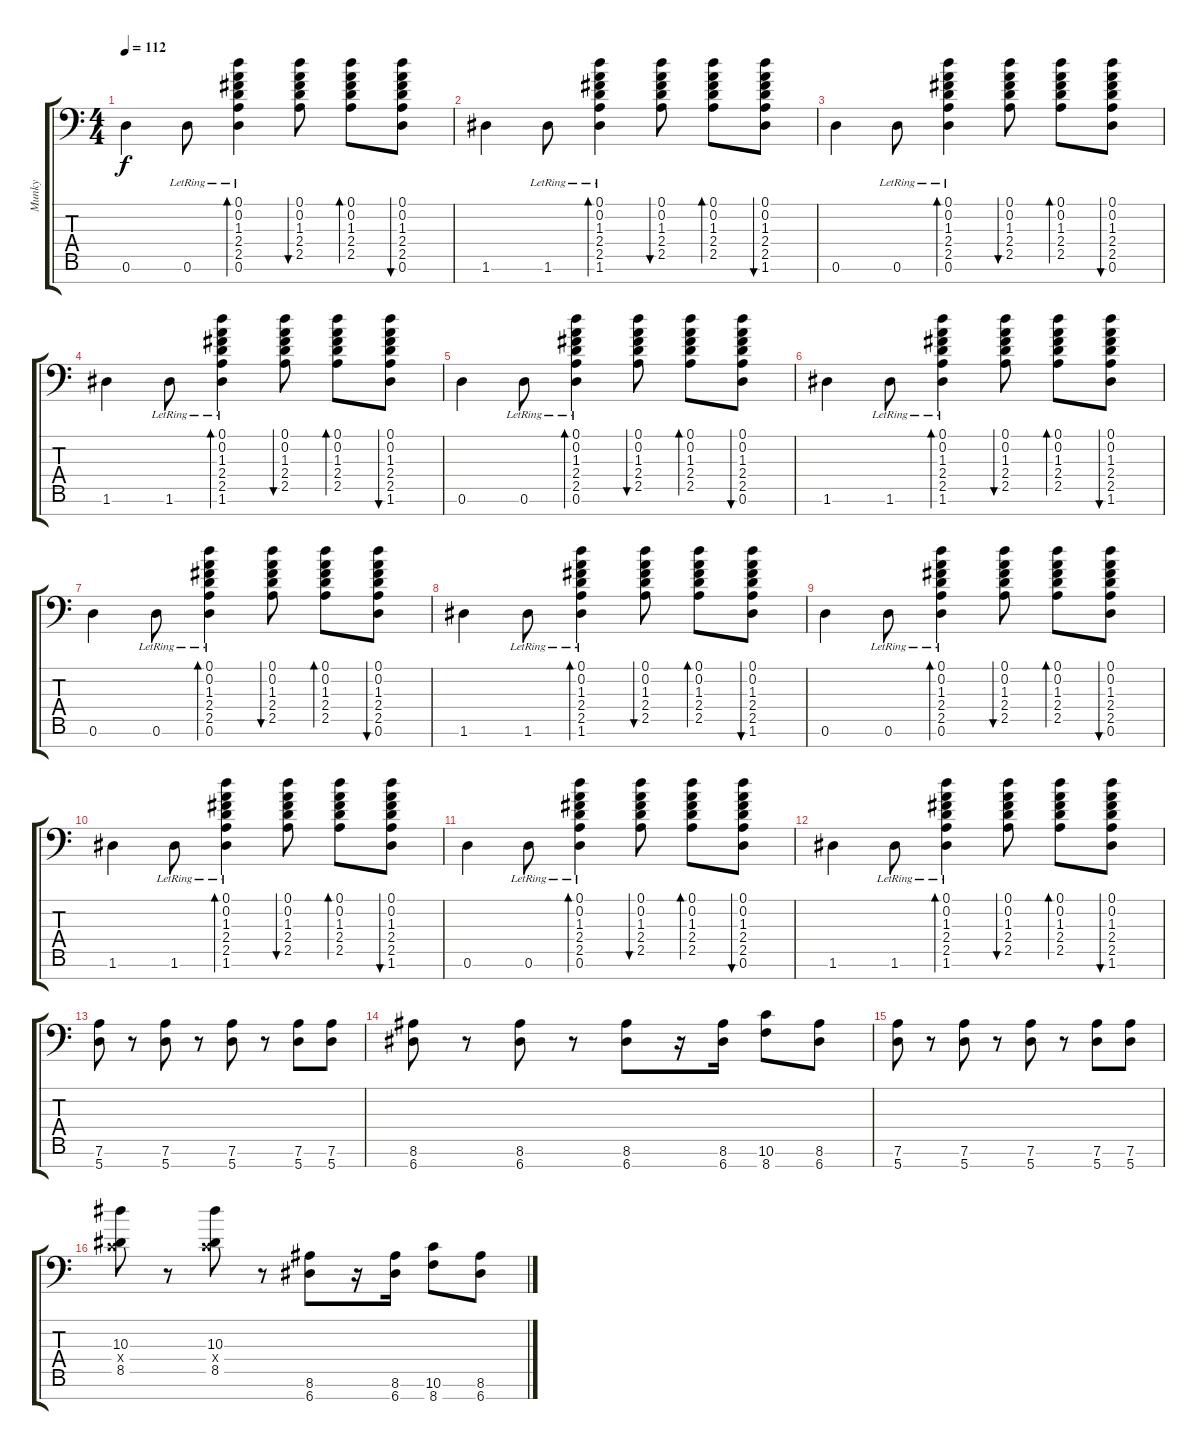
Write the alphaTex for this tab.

\track ("Munky" "Munky") {instrument distortionguitar}
\staff {score tabs}
\tuning (D4 A3 F3 C3 G2 D2 A1) {hide}
\ts (4 4)
\tempo 112
\clef f4
\ks c
0.6.4{dy f volume 7 instrument distortionguitar} 0.6{lr}.8 (0.1 0.2 1.3 2.4 2.5 0.6{lr}).4{bd 120} (0.1 0.2 1.3 2.4 2.5).8{bu 60} (0.1 0.2 1.3 2.4 2.5).8{bd 60} (0.1 0.2 1.3 2.4 2.5 0.6).8{bu 60} |
1.6.4{volume 7} 1.6{lr}.8 (0.1 0.2 1.3 2.4 2.5 1.6{lr}).4{bd 120} (0.1 0.2 1.3 2.4 2.5).8{bu 60} (0.1 0.2 1.3 2.4 2.5).8{bd 60} (0.1 0.2 1.3 2.4 2.5 1.6).8{bu 60} |
0.6.4{volume 7} 0.6{lr}.8 (0.1 0.2 1.3 2.4 2.5 0.6{lr}).4{bd 120} (0.1 0.2 1.3 2.4 2.5).8{bu 60} (0.1 0.2 1.3 2.4 2.5).8{bd 60} (0.1 0.2 1.3 2.4 2.5 0.6).8{bu 60} |
1.6.4{volume 7} 1.6{lr}.8 (0.1 0.2 1.3 2.4 2.5 1.6{lr}).4{bd 120} (0.1 0.2 1.3 2.4 2.5).8{bu 60} (0.1 0.2 1.3 2.4 2.5).8{bd 60} (0.1 0.2 1.3 2.4 2.5 1.6).8{bu 60} |
0.6.4{volume 7} 0.6{lr}.8 (0.1 0.2 1.3 2.4 2.5 0.6{lr}).4{bd 120} (0.1 0.2 1.3 2.4 2.5).8{bu 60} (0.1 0.2 1.3 2.4 2.5).8{bd 60} (0.1 0.2 1.3 2.4 2.5 0.6).8{bu 60} |
1.6.4{volume 7} 1.6{lr}.8 (0.1 0.2 1.3 2.4 2.5 1.6{lr}).4{bd 120} (0.1 0.2 1.3 2.4 2.5).8{bu 60} (0.1 0.2 1.3 2.4 2.5).8{bd 60} (0.1 0.2 1.3 2.4 2.5 1.6).8{bu 60} |
0.6.4{volume 7} 0.6{lr}.8 (0.1 0.2 1.3 2.4 2.5 0.6{lr}).4{bd 120} (0.1 0.2 1.3 2.4 2.5).8{bu 60} (0.1 0.2 1.3 2.4 2.5).8{bd 60} (0.1 0.2 1.3 2.4 2.5 0.6).8{bu 60} |
1.6.4{volume 7} 1.6{lr}.8 (0.1 0.2 1.3 2.4 2.5 1.6{lr}).4{bd 120} (0.1 0.2 1.3 2.4 2.5).8{bu 60} (0.1 0.2 1.3 2.4 2.5).8{bd 60} (0.1 0.2 1.3 2.4 2.5 1.6).8{bu 60} |
0.6.4{volume 7} 0.6{lr}.8 (0.1 0.2 1.3 2.4 2.5 0.6{lr}).4{bd 120} (0.1 0.2 1.3 2.4 2.5).8{bu 60} (0.1 0.2 1.3 2.4 2.5).8{bd 60} (0.1 0.2 1.3 2.4 2.5 0.6).8{bu 60} |
1.6.4{volume 7} 1.6{lr}.8 (0.1 0.2 1.3 2.4 2.5 1.6{lr}).4{bd 120} (0.1 0.2 1.3 2.4 2.5).8{bu 60} (0.1 0.2 1.3 2.4 2.5).8{bd 60} (0.1 0.2 1.3 2.4 2.5 1.6).8{bu 60} |
0.6.4{volume 7} 0.6{lr}.8 (0.1 0.2 1.3 2.4 2.5 0.6{lr}).4{bd 120} (0.1 0.2 1.3 2.4 2.5).8{bu 60} (0.1 0.2 1.3 2.4 2.5).8{bd 60} (0.1 0.2 1.3 2.4 2.5 0.6).8{bu 60} |
1.6.4{volume 7} 1.6{lr}.8 (0.1 0.2 1.3 2.4 2.5 1.6{lr}).4{bd 120} (0.1 0.2 1.3 2.4 2.5).8{bu 60} (0.1 0.2 1.3 2.4 2.5).8{bd 60} (0.1 0.2 1.3 2.4 2.5 1.6).8{bu 60} |
(7.6 5.7).8{volume 12} r.8 (7.6 5.7).8 r.8 (7.6 5.7).8 r.8 (7.6 5.7).8 (7.6 5.7).8 |
(8.6 6.7).8 r.8 (8.6 6.7).8 r.8 (8.6 6.7).8 r.16 (8.6 6.7).16 (10.6 8.7).8 (8.6 6.7).8 |
(7.6 5.7).8 r.8 (7.6 5.7).8 r.8 (7.6 5.7).8 r.8 (7.6 5.7).8 (7.6 5.7).8 |
(10.3 0.4{x} 8.5).8 r.8 (10.3 0.4{x} 8.5).8 r.8 (8.6 6.7).8 r.16 (8.6 6.7).16 (10.6 8.7).8 (8.6 6.7).8
